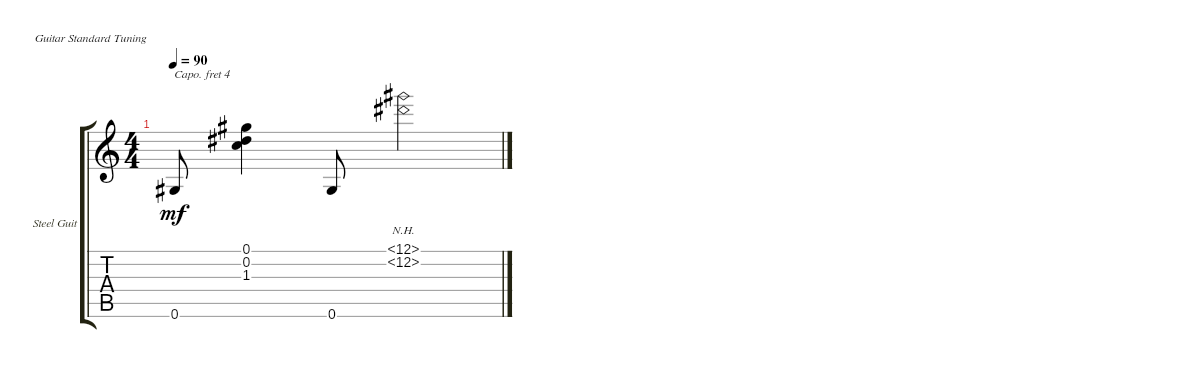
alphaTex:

\defaultSystemsLayout 4
\bracketExtendMode groupsimilarinstruments
\firstSystemTrackNameOrientation horizontal
\otherSystemsTrackNameOrientation horizontal
\track ("Steel Guitar" "Steel Guit") {instrument acousticguitarsteel}
\staff {score tabs}
\capo 4
\tuning (E4 B3 G3 D3 A2 E2)
\ts (4 4)
\tempo 90
\clef g2
\ks c
0.6.8{dy mf} (1.3 0.2 0.1).4 0.6.8 (12.2{nh} 12.1{nh}).2
